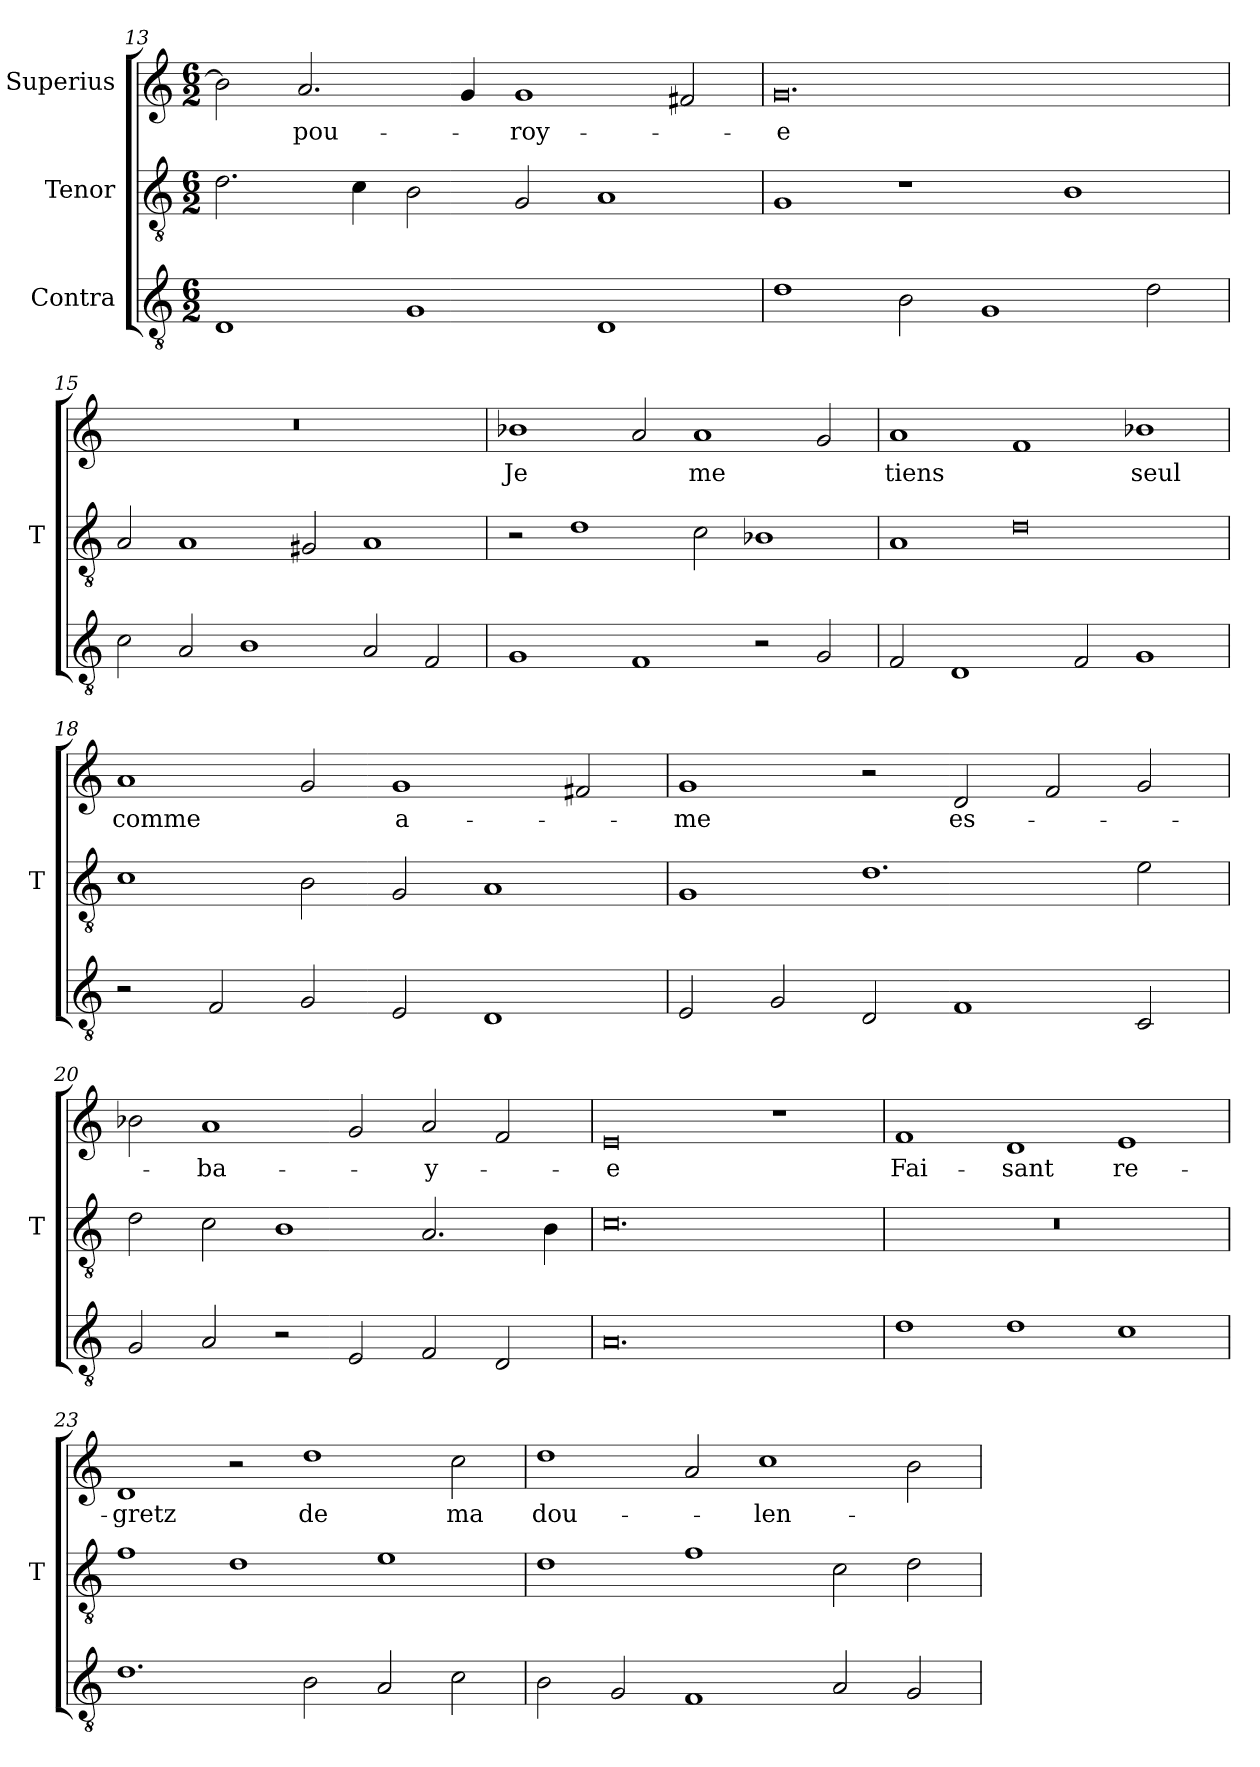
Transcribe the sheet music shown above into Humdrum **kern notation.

**kern	**kern	**kern	**text
*part3	*part2	*part1	*part1
*staff3	*staff2	*staff1	*staff1
*I"Contra	*I"Tenor	*I"Superius	*
*	*I'T	*	*
*clefGv2	*clefGv2	*clefG2	*
*M6/2	*M6/2	*M6/2	*
=13	=13	=13	=13
1D	2.d	2b]	.
.	.	2.a	pou-
.	4c	.	.
1G	2B	.	.
.	.	4g	.
.	2G	1g	-roy-
1D	1A	.	.
.	.	2f#X	.
=14	=14	=14	=14
1d	1G	0.g	-e
2B	1r	.	.
1G	.	.	.
.	1B	.	.
2d	.	.	.
=15	=15	=15	=15
2c	2A	0.r	.
2A	1A	.	.
1B	.	.	.
.	2G#X	.	.
2A	1A	.	.
2F	.	.	.
=16	=16	=16	=16
1G	2r	1b-X	-Je
.	1d	.	.
1F	.	2a	.
.	2c	1a	-me
2r	1B-X	.	.
2G	.	2g	.
=17	=17	=17	=17
2F	1A	1a	-tiens
1D	.	.	.
.	0d	1f	.
2F	.	.	.
1G	.	1b-X	-seul
=18	=18	=18	=18
2r	1c	1a	-comme
2F	.	.	.
2G	2B	2g	.
2E	2G	1g	a-
1D	1A	.	.
.	.	2f#X	.
=19	=19	=19	=19
2E	1G	1g	-me
2G	.	.	.
2D	1.d	2r	.
1F	.	2d	es-
.	.	2f	.
2C	2e	2g	.
=20	=20	=20	=20
2G	2d	2b-X	.
2A	2c	1a	-ba-
2r	1B	.	.
2E	.	2g	.
2F	2.A	2a	-y-
2D	.	2f	.
.	4B	.	.
=21	=21	=21	=21
0.A	0.c	0e	-e
.	.	1r	.
=22	=22	=22	=22
1d	0.r	1f	Fai-
1d	.	1d	-sant
1c	.	1e	re-
=23	=23	=23	=23
1.d	1f	1d	-gretz
.	1d	2r	.
2B	.	1dd	-de
2A	1e	.	.
2c	.	2cc	-ma
=24	=24	=24	=24
2B	1d	1dd	dou-
2G	.	.	.
1F	1f	2a	.
.	.	1cc	-len-
2A	2c	.	.
2G	2d	2b	.
=	=	=	=
*-	*-	*-	*-
